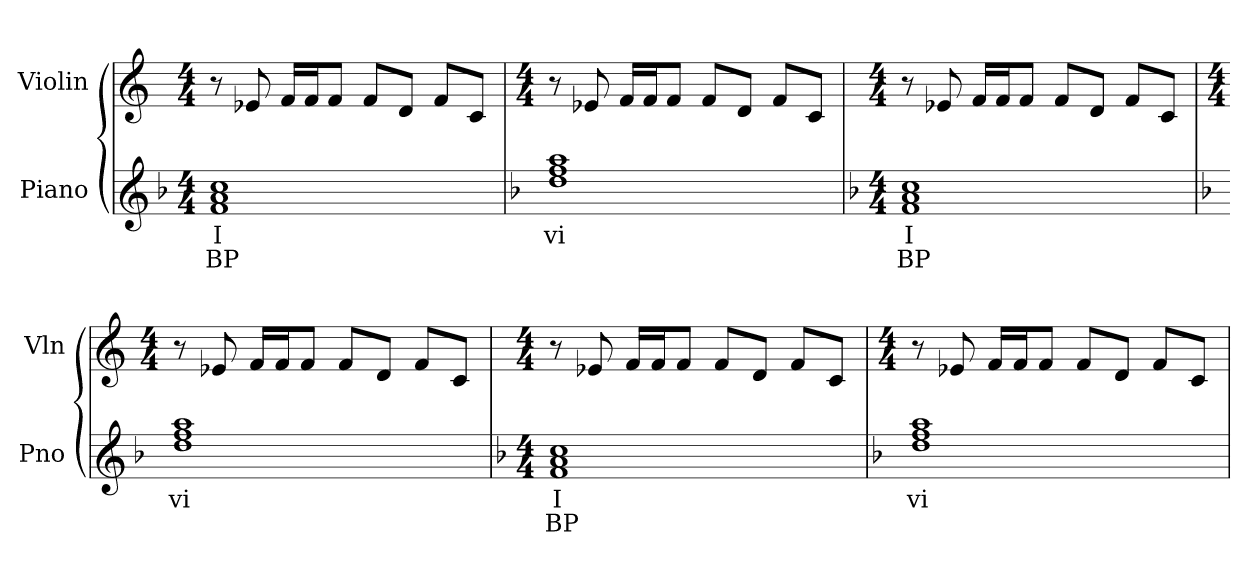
**kern	**text	**text	**kern
*part2	*part2	*part2	*part1
*staff2	*staff2	*staff2	*staff1
*I"Piano	*	*	*I"Violin
*I'Pno	*	*	*I'Vln
*k[b-]	*	*	*
*F:	*	*	*
*M4/4	*	*	*M4/4
=	=	=	=
1f 1a 1cc	I	BP	8r
.	.	.	8e-X
.	.	.	16fLL
.	.	.	16fJ
.	.	.	8fJ
.	.	.	8fL
.	.	.	8dJ
.	.	.	8fL
.	.	.	8cJ
=	=	=	=
*k[b-]	*	*	*
*F:	*	*	*
*	*	*	*M4/4
1dd 1ff 1aa	vi	.	8r
.	.	.	8e-X
.	.	.	16fLL
.	.	.	16fJ
.	.	.	8fJ
.	.	.	8fL
.	.	.	8dJ
.	.	.	8fL
.	.	.	8cJ
=	=	=	=
*k[b-]	*	*	*
*F:	*	*	*
*M4/4	*	*	*M4/4
1f 1a 1cc	I	BP	8r
.	.	.	8e-X
.	.	.	16fLL
.	.	.	16fJ
.	.	.	8fJ
.	.	.	8fL
.	.	.	8dJ
.	.	.	8fL
.	.	.	8cJ
=	=	=	=
*k[b-]	*	*	*
*F:	*	*	*
*	*	*	*M4/4
1dd 1ff 1aa	vi	.	8r
.	.	.	8e-X
.	.	.	16fLL
.	.	.	16fJ
.	.	.	8fJ
.	.	.	8fL
.	.	.	8dJ
.	.	.	8fL
.	.	.	8cJ
=	=	=	=
*k[b-]	*	*	*
*F:	*	*	*
*M4/4	*	*	*M4/4
1f 1a 1cc	I	BP	8r
.	.	.	8e-X
.	.	.	16fLL
.	.	.	16fJ
.	.	.	8fJ
.	.	.	8fL
.	.	.	8dJ
.	.	.	8fL
.	.	.	8cJ
=	=	=	=
*k[b-]	*	*	*
*F:	*	*	*
*	*	*	*M4/4
1dd 1ff 1aa	vi	.	8r
.	.	.	8e-X
.	.	.	16fLL
.	.	.	16fJ
.	.	.	8fJ
.	.	.	8fL
.	.	.	8dJ
.	.	.	8fL
.	.	.	8cJ
=	=	=	=
*-	*-	*-	*-
